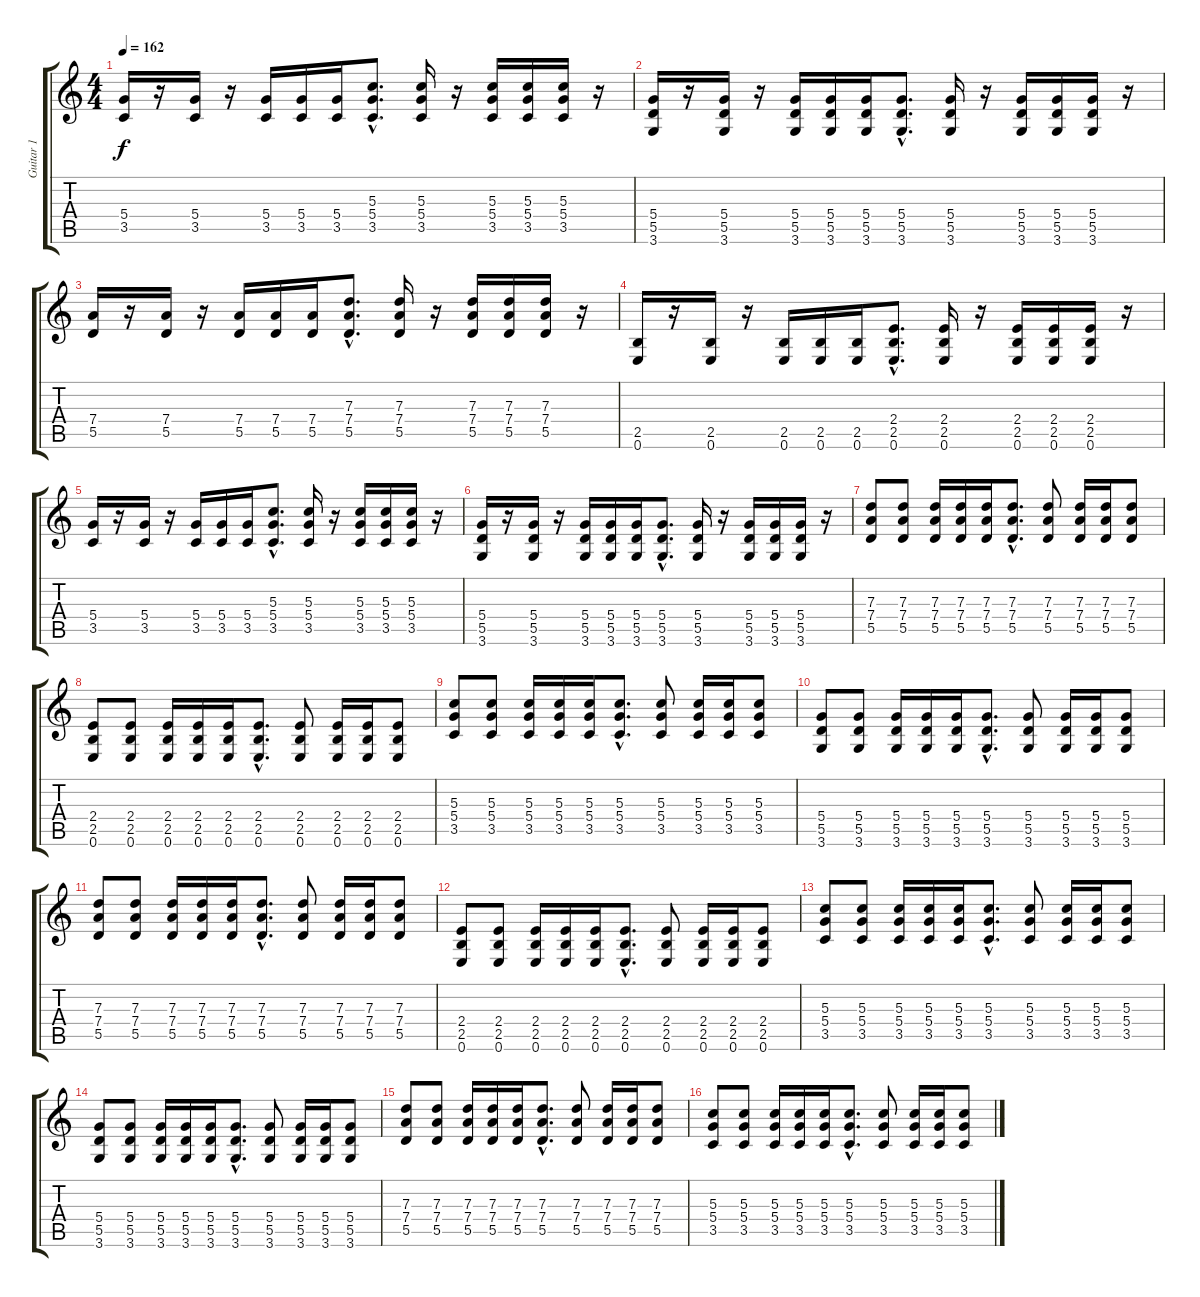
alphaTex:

\track ("Guitar 1" "Guitar 1") {instrument distortionguitar}
\staff {score tabs}
\tuning (E4 B3 G3 D3 A2 E2) {hide}
\ts (4 4)
\tempo 162
\clef g2
\ks c
(5.4 3.5).16{dy f} r.16 (5.4 3.5).16 r.16 (5.4 3.5).16 (5.4 3.5).16 (5.4 3.5).16 (5.3{hac} 5.4{hac} 3.5{hac}).8{d} (5.3 5.4 3.5).16 r.16 (5.3 5.4 3.5).16 (5.3 5.4 3.5).16 (5.3 5.4 3.5).16 r.16 |
(5.4 5.5 3.6).16 r.16 (5.4 5.5 3.6).16 r.16 (5.4 5.5 3.6).16 (5.4 5.5 3.6).16 (5.4 5.5 3.6).16 (5.4{hac} 5.5{hac} 3.6{hac}).8{d} (5.4 5.5 3.6).16 r.16 (5.4 5.5 3.6).16 (5.4 5.5 3.6).16 (5.4 5.5 3.6).16 r.16 |
(7.4 5.5).16 r.16 (7.4 5.5).16 r.16 (7.4 5.5).16 (7.4 5.5).16 (7.4 5.5).16 (7.3{hac} 7.4{hac} 5.5{hac}).8{d} (7.3 7.4 5.5).16 r.16 (7.3 7.4 5.5).16 (7.3 7.4 5.5).16 (7.3 7.4 5.5).16 r.16 |
(2.5 0.6).16 r.16 (2.5 0.6).16 r.16 (2.5 0.6).16 (2.5 0.6).16 (2.5 0.6).16 (2.4{hac} 2.5{hac} 0.6{hac}).8{d} (2.4 2.5 0.6).16 r.16 (2.4 2.5 0.6).16 (2.4 2.5 0.6).16 (2.4 2.5 0.6).16 r.16 |
(5.4 3.5).16 r.16 (5.4 3.5).16 r.16 (5.4 3.5).16 (5.4 3.5).16 (5.4 3.5).16 (5.3{hac} 5.4{hac} 3.5{hac}).8{d} (5.3 5.4 3.5).16 r.16 (5.3 5.4 3.5).16 (5.3 5.4 3.5).16 (5.3 5.4 3.5).16 r.16 |
(5.4 5.5 3.6).16 r.16 (5.4 5.5 3.6).16 r.16 (5.4 5.5 3.6).16 (5.4 5.5 3.6).16 (5.4 5.5 3.6).16 (5.4{hac} 5.5{hac} 3.6{hac}).8{d} (5.4 5.5 3.6).16 r.16 (5.4 5.5 3.6).16 (5.4 5.5 3.6).16 (5.4 5.5 3.6).16 r.16 |
(7.3 7.4 5.5).8 (7.3 7.4 5.5).8 (7.3 7.4 5.5).16 (7.3 7.4 5.5).16 (7.3 7.4 5.5).16 (7.3{hac} 7.4{hac} 5.5{hac}).8{d} (7.3 7.4 5.5).8 (7.3 7.4 5.5).16 (7.3 7.4 5.5).16 (7.3 7.4 5.5).8 |
(2.4 2.5 0.6).8 (2.4 2.5 0.6).8 (2.4 2.5 0.6).16 (2.4 2.5 0.6).16 (2.4 2.5 0.6).16 (2.4{hac} 2.5{hac} 0.6{hac}).8{d} (2.4 2.5 0.6).8 (2.4 2.5 0.6).16 (2.4 2.5 0.6).16 (2.4 2.5 0.6).8 |
(5.3 5.4 3.5).8 (5.3 5.4 3.5).8 (5.3 5.4 3.5).16 (5.3 5.4 3.5).16 (5.3 5.4 3.5).16 (5.3{hac} 5.4{hac} 3.5{hac}).8{d} (5.3 5.4 3.5).8 (5.3 5.4 3.5).16 (5.3 5.4 3.5).16 (5.3 5.4 3.5).8 |
(5.4 5.5 3.6).8 (5.4 5.5 3.6).8 (5.4 5.5 3.6).16 (5.4 5.5 3.6).16 (5.4 5.5 3.6).16 (5.4{hac} 5.5{hac} 3.6{hac}).8{d} (5.4 5.5 3.6).8 (5.4 5.5 3.6).16 (5.4 5.5 3.6).16 (5.4 5.5 3.6).8 |
(7.3 7.4 5.5).8 (7.3 7.4 5.5).8 (7.3 7.4 5.5).16 (7.3 7.4 5.5).16 (7.3 7.4 5.5).16 (7.3{hac} 7.4{hac} 5.5{hac}).8{d} (7.3 7.4 5.5).8 (7.3 7.4 5.5).16 (7.3 7.4 5.5).16 (7.3 7.4 5.5).8 |
(2.4 2.5 0.6).8 (2.4 2.5 0.6).8 (2.4 2.5 0.6).16 (2.4 2.5 0.6).16 (2.4 2.5 0.6).16 (2.4{hac} 2.5{hac} 0.6{hac}).8{d} (2.4 2.5 0.6).8 (2.4 2.5 0.6).16 (2.4 2.5 0.6).16 (2.4 2.5 0.6).8 |
(5.3 5.4 3.5).8 (5.3 5.4 3.5).8 (5.3 5.4 3.5).16 (5.3 5.4 3.5).16 (5.3 5.4 3.5).16 (5.3{hac} 5.4{hac} 3.5{hac}).8{d} (5.3 5.4 3.5).8 (5.3 5.4 3.5).16 (5.3 5.4 3.5).16 (5.3 5.4 3.5).8 |
(5.4 5.5 3.6).8 (5.4 5.5 3.6).8 (5.4 5.5 3.6).16 (5.4 5.5 3.6).16 (5.4 5.5 3.6).16 (5.4{hac} 5.5{hac} 3.6{hac}).8{d} (5.4 5.5 3.6).8 (5.4 5.5 3.6).16 (5.4 5.5 3.6).16 (5.4 5.5 3.6).8 |
(7.3 7.4 5.5).8 (7.3 7.4 5.5).8 (7.3 7.4 5.5).16 (7.3 7.4 5.5).16 (7.3 7.4 5.5).16 (7.3{hac} 7.4{hac} 5.5{hac}).8{d} (7.3 7.4 5.5).8 (7.3 7.4 5.5).16 (7.3 7.4 5.5).16 (7.3 7.4 5.5).8 |
(5.3 5.4 3.5).8 (5.3 5.4 3.5).8 (5.3 5.4 3.5).16 (5.3 5.4 3.5).16 (5.3 5.4 3.5).16 (5.3{hac} 5.4{hac} 3.5{hac}).8{d} (5.3 5.4 3.5).8 (5.3 5.4 3.5).16 (5.3 5.4 3.5).16 (5.3 5.4 3.5).8
